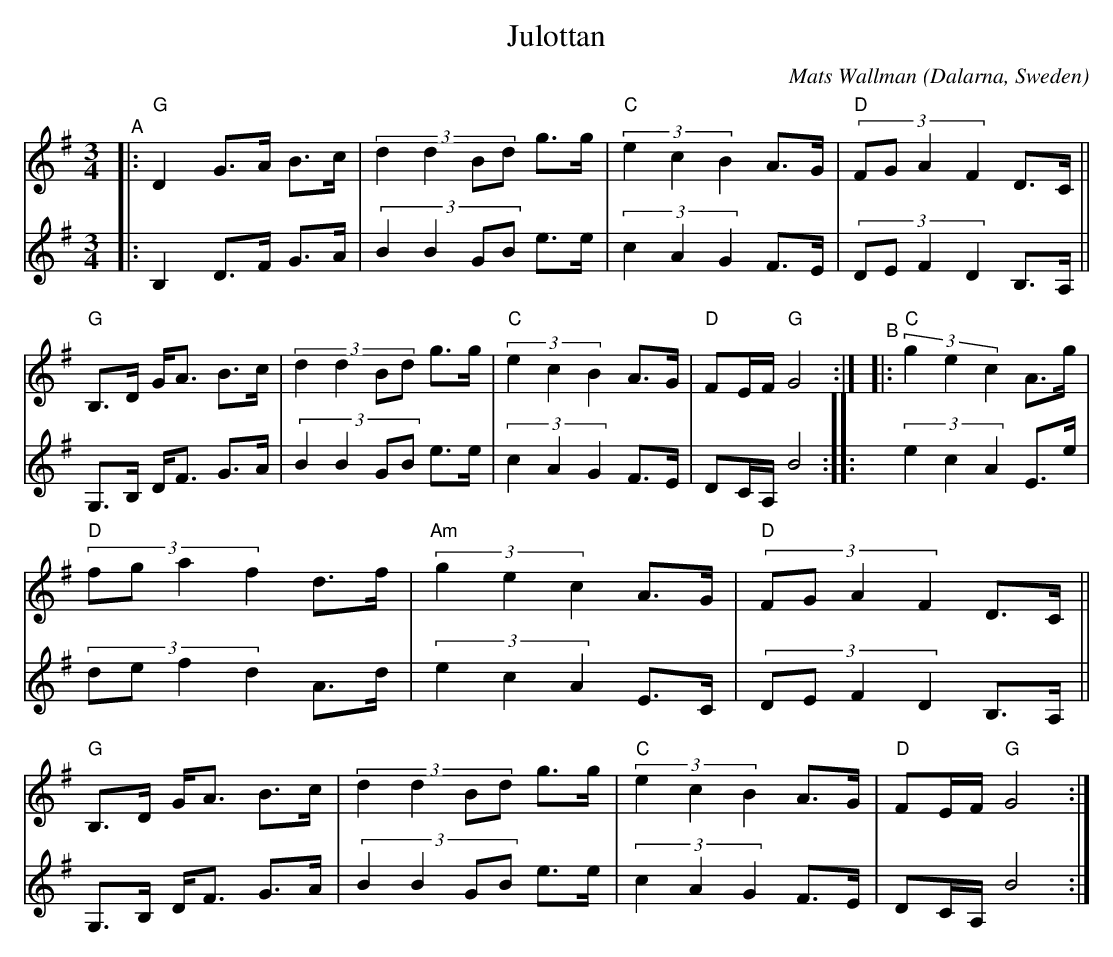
X:1
T: Julottan
C: Mats Wallman
O: Dalarna, Sweden
M: 3/4
L: 1/8
K: G
V: 1 staves=2
"^A"|:\
"G"D2 G>A B>c | (3:2:4d2 d2 Bd g>g | "C"(3e2 c2 B2 A>G | "D"(3:2:4FG A2 F2 D>C ||
"G"B,>D G<A B>c | (3:2:4d2 d2 Bd g>g | "C"(3e2 c2 B2 A>G | "D"FE/F/ "G"G4 :|
"^B"|:\
"C"(3g2 e2 c2 A>g | "D"(3:2:4fg a2 f2 d>f | "Am"(3g2 e2 c2 A>G | "D"(3:2:4FG A2 F2 D>C ||
"G"B,>D G<A B>c | (3:2:4d2 d2 Bd g>g | "C"(3e2 c2 B2 A>G | "D"FE/F/ "G"G4 :|
V: 2
|:\
B,2 D>F G>A | (3:2:4B2 B2 GB e>e | (3c2 A2 G2F>E | (3:2:4DE F2 D2 B,>A, ||
G,>B, D<F G>A | (3:2:4B2 B2 GB e>e | (3c2 A2 G2 F>E | DC/A,/ B4 :|
|:\
(3e2 c2 A2 E>e | (3:2:4de f2 d2 A>d | (3e2 c2 A2 E>C | (3:2:4DE F2 D2 B,>A, ||
G,>B, D<F G>A | (3:2:4B2 B2 GB e>e | (3c2 A2 G2 F>E | DC/A,/ B4 :|
